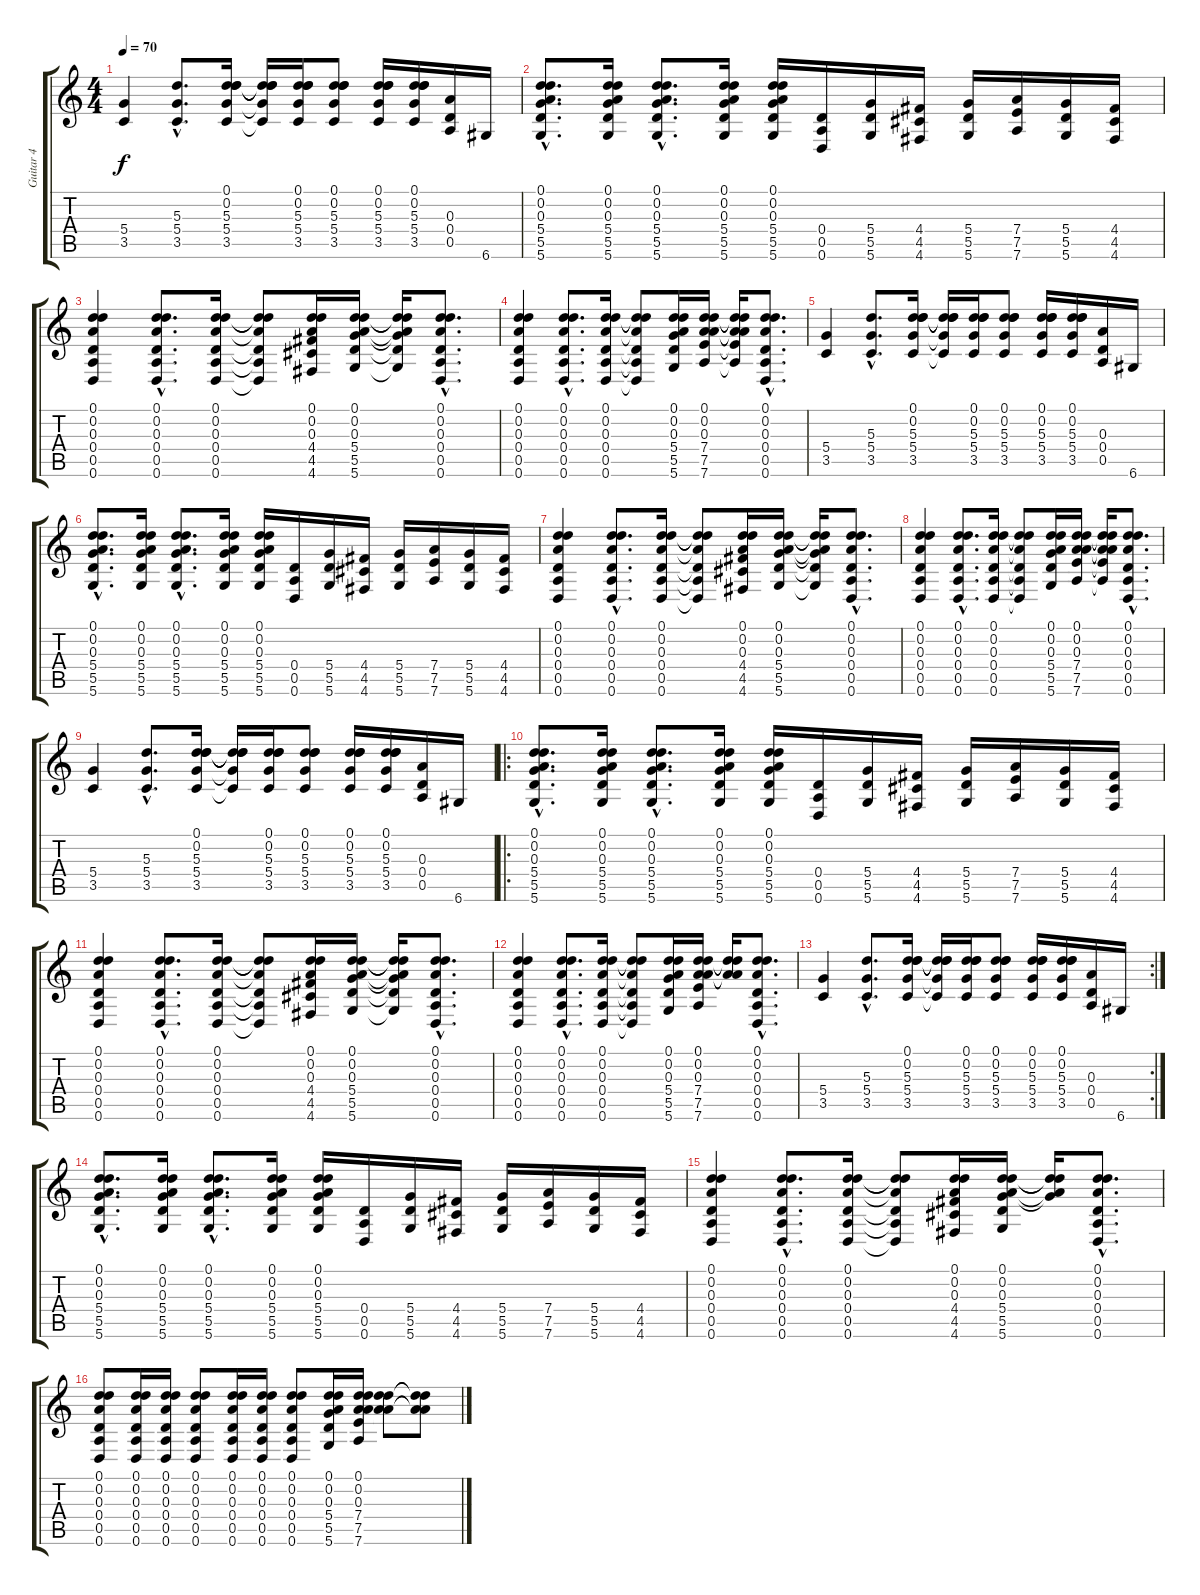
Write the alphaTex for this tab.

\track ("Guitar 4" "Guitar 4") {instrument distortionguitar}
\staff {score tabs}
\tuning (D4 D4 A3 D3 A2 D2) {hide}
\ts (4 4)
\tempo 70
\clef g2
\ks c
(5.4 3.5).4{dy f} (5.3{hac} 5.4{hac} 3.5{hac}).8{d} (0.1 0.2 5.3 5.4 3.5).16 (0.1{t} 0.2{t} 5.3{t} 5.4{t} 3.5{t}).16 (0.1 0.2 5.3 5.4 3.5).16 (0.1 0.2 5.3 5.4 3.5).8 (0.1 0.2 5.3 5.4 3.5).16 (0.1 0.2 5.3 5.4 3.5).16 (0.3 0.4 0.5).16 6.6.16 |
(0.1{hac} 0.2{hac} 0.3{hac} 5.4{hac} 5.5{hac} 5.6{hac}).8{d} (0.1 0.2 0.3 5.4 5.5 5.6).16 (0.1{hac} 0.2{hac} 0.3{hac} 5.4{hac} 5.5{hac} 5.6{hac}).8{d} (0.1 0.2 0.3 5.4 5.5 5.6).16 (0.1 0.2 0.3 5.4 5.5 5.6).16 (0.4 0.5 0.6).16 (5.4 5.5 5.6).16 (4.4 4.5 4.6).16 (5.4 5.5 5.6).16 (7.4 7.5 7.6).16 (5.4 5.5 5.6).16 (4.4 4.5 4.6).16 |
(0.1 0.2 0.3 0.4 0.5 0.6).4 (0.1{hac} 0.2{hac} 0.3{hac} 0.4{hac} 0.5{hac} 0.6{hac}).8{d} (0.1 0.2 0.3 0.4 0.5 0.6).16 (0.1{t} 0.2{t} 0.3{t} 0.4{t} 0.5{t} 0.6{t}).8 (0.1 0.2 0.3 4.4 4.5 4.6).16 (0.1 0.2 0.3 5.4 5.5 5.6).16 (0.1{t} 0.2{t} 0.3{t} 5.4{t} 5.5{t} 5.6{t}).16 (0.1{hac} 0.2{hac} 0.3{hac} 0.4{hac} 0.5{hac} 0.6{hac}).8{d} |
(0.1 0.2 0.3 0.4 0.5 0.6).4 (0.1{hac} 0.2{hac} 0.3{hac} 0.4{hac} 0.5{hac} 0.6{hac}).8{d} (0.1 0.2 0.3 0.4 0.5 0.6).16 (0.1{t} 0.2{t} 0.3{t} 0.4{t} 0.5{t} 0.6{t}).8 (0.1 0.2 0.3 5.4 5.5 5.6).16 (0.1 0.2 0.3 7.4 7.5 7.6).16 (0.1{t} 0.2{t} 0.3{t} 7.4{t} 7.5{t} 7.6{t}).16 (0.1{hac} 0.2{hac} 0.3{hac} 0.4{hac} 0.5{hac} 0.6{hac}).8{d} |
(5.4 3.5).4 (5.3{hac} 5.4{hac} 3.5{hac}).8{d} (0.1 0.2 5.3 5.4 3.5).16 (0.1{t} 0.2{t} 5.3{t} 5.4{t} 3.5{t}).16 (0.1 0.2 5.3 5.4 3.5).16 (0.1 0.2 5.3 5.4 3.5).8 (0.1 0.2 5.3 5.4 3.5).16 (0.1 0.2 5.3 5.4 3.5).16 (0.3 0.4 0.5).16 6.6.16 |
(0.1{hac} 0.2{hac} 0.3{hac} 5.4{hac} 5.5{hac} 5.6{hac}).8{d} (0.1 0.2 0.3 5.4 5.5 5.6).16 (0.1{hac} 0.2{hac} 0.3{hac} 5.4{hac} 5.5{hac} 5.6{hac}).8{d} (0.1 0.2 0.3 5.4 5.5 5.6).16 (0.1 0.2 0.3 5.4 5.5 5.6).16 (0.4 0.5 0.6).16 (5.4 5.5 5.6).16 (4.4 4.5 4.6).16 (5.4 5.5 5.6).16 (7.4 7.5 7.6).16 (5.4 5.5 5.6).16 (4.4 4.5 4.6).16 |
(0.1 0.2 0.3 0.4 0.5 0.6).4 (0.1{hac} 0.2{hac} 0.3{hac} 0.4{hac} 0.5{hac} 0.6{hac}).8{d} (0.1 0.2 0.3 0.4 0.5 0.6).16 (0.1{t} 0.2{t} 0.3{t} 0.4{t} 0.5{t} 0.6{t}).8 (0.1 0.2 0.3 4.4 4.5 4.6).16 (0.1 0.2 0.3 5.4 5.5 5.6).16 (0.1{t} 0.2{t} 0.3{t} 5.4{t} 5.5{t} 5.6{t}).16 (0.1{hac} 0.2{hac} 0.3{hac} 0.4{hac} 0.5{hac} 0.6{hac}).8{d} |
(0.1 0.2 0.3 0.4 0.5 0.6).4 (0.1{hac} 0.2{hac} 0.3{hac} 0.4{hac} 0.5{hac} 0.6{hac}).8{d} (0.1 0.2 0.3 0.4 0.5 0.6).16 (0.1{t} 0.2{t} 0.3{t} 0.4{t} 0.5{t} 0.6{t}).8 (0.1 0.2 0.3 5.4 5.5 5.6).16 (0.1 0.2 0.3 7.4 7.5 7.6).16 (0.1{t} 0.2{t} 0.3{t} 7.4{t} 7.5{t} 7.6{t}).16 (0.1{hac} 0.2{hac} 0.3{hac} 0.4{hac} 0.5{hac} 0.6{hac}).8{d} |
(5.4 3.5).4 (5.3{hac} 5.4{hac} 3.5{hac}).8{d} (0.1 0.2 5.3 5.4 3.5).16 (0.1{t} 0.2{t} 5.3{t} 5.4{t} 3.5{t}).16 (0.1 0.2 5.3 5.4 3.5).16 (0.1 0.2 5.3 5.4 3.5).8 (0.1 0.2 5.3 5.4 3.5).16 (0.1 0.2 5.3 5.4 3.5).16 (0.3 0.4 0.5).16 6.6.16 |
\ro
(0.1{hac} 0.2{hac} 0.3{hac} 5.4{hac} 5.5{hac} 5.6{hac}).8{d} (0.1 0.2 0.3 5.4 5.5 5.6).16 (0.1{hac} 0.2{hac} 0.3{hac} 5.4{hac} 5.5{hac} 5.6{hac}).8{d} (0.1 0.2 0.3 5.4 5.5 5.6).16 (0.1 0.2 0.3 5.4 5.5 5.6).16 (0.4 0.5 0.6).16 (5.4 5.5 5.6).16 (4.4 4.5 4.6).16 (5.4 5.5 5.6).16 (7.4 7.5 7.6).16 (5.4 5.5 5.6).16 (4.4 4.5 4.6).16 |
(0.1 0.2 0.3 0.4 0.5 0.6).4 (0.1{hac} 0.2{hac} 0.3{hac} 0.4{hac} 0.5{hac} 0.6{hac}).8{d} (0.1 0.2 0.3 0.4 0.5 0.6).16 (0.1{t} 0.2{t} 0.3{t} 0.4{t} 0.5{t} 0.6{t}).8 (0.1 0.2 0.3 4.4 4.5 4.6).16 (0.1 0.2 0.3 5.4 5.5 5.6).16 (0.1{t} 0.2{t} 0.3{t} 5.4{t} 5.5{t} 5.6{t}).16 (0.1{hac} 0.2{hac} 0.3{hac} 0.4{hac} 0.5{hac} 0.6{hac}).8{d} |
(0.1 0.2 0.3 0.4 0.5 0.6).4 (0.1{hac} 0.2{hac} 0.3{hac} 0.4{hac} 0.5{hac} 0.6{hac}).8{d} (0.1 0.2 0.3 0.4 0.5 0.6).16 (0.1{t} 0.2{t} 0.3{t} 0.4{t} 0.5{t} 0.6{t}).8 (0.1 0.2 0.3 5.4 5.5 5.6).16 (0.1 0.2 0.3 7.4 7.5 7.6).16 (0.1{t} 0.2{t} 0.3{t} 7.4{t}).16 (0.1{hac} 0.2{hac} 0.3{hac} 0.4{hac} 0.5{hac} 0.6{hac}).8{d} |
\rc 2
(5.4 3.5).4 (5.3{hac} 5.4{hac} 3.5{hac}).8{d} (0.1 0.2 5.3 5.4 3.5).16 (0.1{t} 0.2{t} 5.3{t} 5.4{t} 3.5{t}).16 (0.1 0.2 5.3 5.4 3.5).16 (0.1 0.2 5.3 5.4 3.5).8 (0.1 0.2 5.3 5.4 3.5).16 (0.1 0.2 5.3 5.4 3.5).16 (0.3 0.4 0.5).16 6.6.16 |
(0.1{hac} 0.2{hac} 0.3{hac} 5.4{hac} 5.5{hac} 5.6{hac}).8{d} (0.1 0.2 0.3 5.4 5.5 5.6).16 (0.1{hac} 0.2{hac} 0.3{hac} 5.4{hac} 5.5{hac} 5.6{hac}).8{d} (0.1 0.2 0.3 5.4 5.5 5.6).16 (0.1 0.2 0.3 5.4 5.5 5.6).16 (0.4 0.5 0.6).16 (5.4 5.5 5.6).16 (4.4 4.5 4.6).16 (5.4 5.5 5.6).16 (7.4 7.5 7.6).16 (5.4 5.5 5.6).16 (4.4 4.5 4.6).16 |
(0.1 0.2 0.3 0.4 0.5 0.6).4 (0.1{hac} 0.2{hac} 0.3{hac} 0.4{hac} 0.5{hac} 0.6{hac}).8{d} (0.1 0.2 0.3 0.4 0.5 0.6).16 (0.1{t} 0.2{t} 0.3{t} 0.4{t} 0.5{t} 0.6{t}).8 (0.1 0.2 0.3 4.4 4.5 4.6).16 (0.1 0.2 0.3 5.4 5.5 5.6).16 (0.1{t} 0.2{t} 0.3{t} 5.4{t}).16 (0.1{hac} 0.2{hac} 0.3{hac} 0.4{hac} 0.5{hac} 0.6{hac}).8{d} |
(0.1 0.2 0.3 0.4 0.5 0.6).8 (0.1 0.2 0.3 0.4 0.5 0.6).16 (0.1 0.2 0.3 0.4 0.5 0.6).16 (0.1 0.2 0.3 0.4 0.5 0.6).8 (0.1 0.2 0.3 0.4 0.5 0.6).16 (0.1 0.2 0.3 0.4 0.5 0.6).16 (0.1 0.2 0.3 0.4 0.5 0.6).8 (0.1 0.2 0.3 5.4 5.5 5.6).16 (0.1 0.2 0.3 7.4 7.5 7.6).16 (0.1{t} 0.2{t} 0.3{t} 7.4{t}).8 (0.1{t} 0.2{t} 0.3{t} 7.4{t}).8
